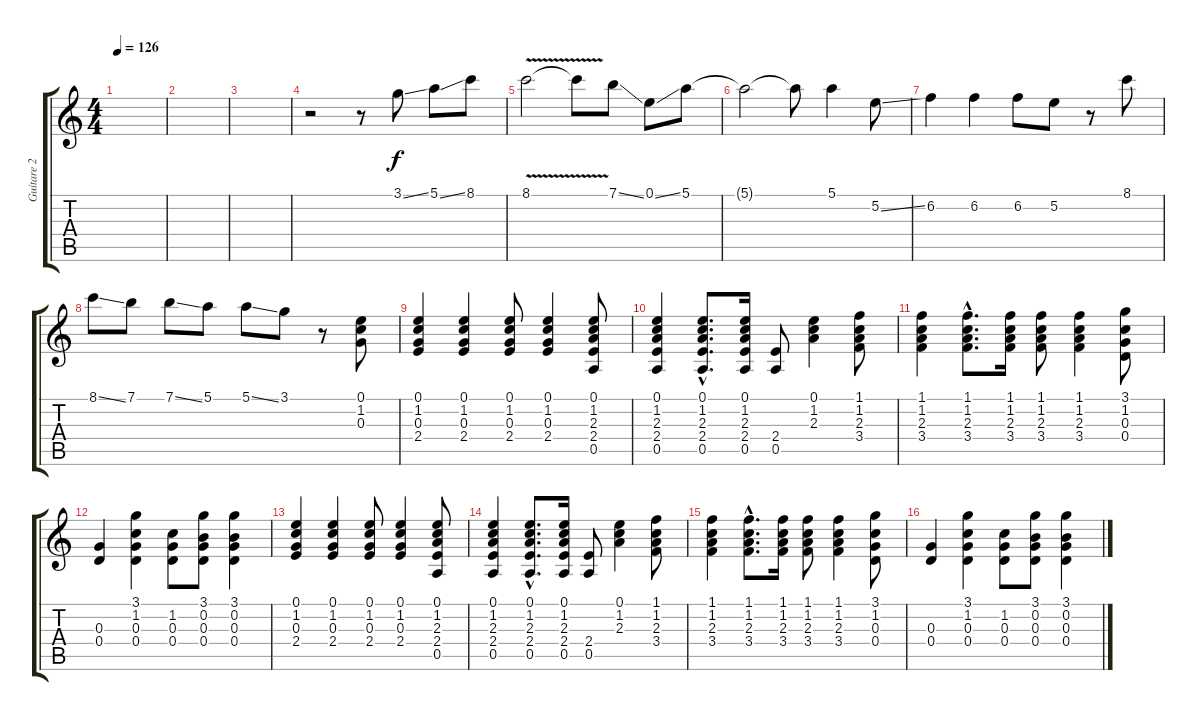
\track ("Guitare 2" "Guitare 2") {instrument electricguitarjazz}
\staff {score tabs}
\tuning (E4 B3 G3 D3 A2 E2) {hide}
\ts (4 4)
\tempo 126
\clef g2
\ks c
|
|
|
r.2 r.8 3.1{ss}.8 5.1{ss}.8 8.1.8 |
8.1{v}.2 8.1{v t}.8 7.1{ss}.8 0.1{ss}.8 5.1.8 |
5.1{t}.2 5.1{t}.8 5.1.4 5.2{ss}.8 |
6.2.4 6.2.4 6.2.8 5.2.8 r.8 8.1.8 |
8.1{ss}.8 7.1.8 7.1{ss}.8 5.1.8 5.1{ss}.8 3.1.8 r.8 (0.1 1.2 0.3).8 |
(0.1 1.2 0.3 2.4).4 (0.1 1.2 0.3 2.4).4 (0.1 1.2 0.3 2.4).8 (0.1 1.2 0.3 2.4).4 (0.1 1.2 2.3 2.4 0.5).8 |
(0.1 1.2 2.3 2.4 0.5).4 (0.1{hac} 1.2{hac} 2.3{hac} 2.4{hac} 0.5{hac}).8{d} (0.1 1.2 2.3 2.4 0.5).16 (2.4 0.5).8 (0.1 1.2 2.3).4 (1.1 1.2 2.3 3.4).8 |
(1.1 1.2 2.3 3.4).4 (1.1{hac} 1.2{hac} 2.3{hac} 3.4{hac}).8{d} (1.1 1.2 2.3 3.4).16 (1.1 1.2 2.3 3.4).8 (1.1 1.2 2.3 3.4).4 (3.1 1.2 0.3 0.4).8 |
(0.3 0.4).4 (3.1 1.2 0.3 0.4).4 (1.2 0.3 0.4).8 (3.1 0.2 0.3 0.4).8 (3.1 0.2 0.3 0.4).4 |
(0.1 1.2 0.3 2.4).4 (0.1 1.2 0.3 2.4).4 (0.1 1.2 0.3 2.4).8 (0.1 1.2 0.3 2.4).4 (0.1 1.2 2.3 2.4 0.5).8 |
(0.1 1.2 2.3 2.4 0.5).4 (0.1{hac} 1.2{hac} 2.3{hac} 2.4{hac} 0.5{hac}).8{d} (0.1 1.2 2.3 2.4 0.5).16 (2.4 0.5).8 (0.1 1.2 2.3).4 (1.1 1.2 2.3 3.4).8 |
(1.1 1.2 2.3 3.4).4 (1.1{hac} 1.2{hac} 2.3{hac} 3.4{hac}).8{d} (1.1 1.2 2.3 3.4).16 (1.1 1.2 2.3 3.4).8 (1.1 1.2 2.3 3.4).4 (3.1 1.2 0.3 0.4).8 |
(0.3 0.4).4 (3.1 1.2 0.3 0.4).4 (1.2 0.3 0.4).8 (3.1 0.2 0.3 0.4).8 (3.1 0.2 0.3 0.4).4
